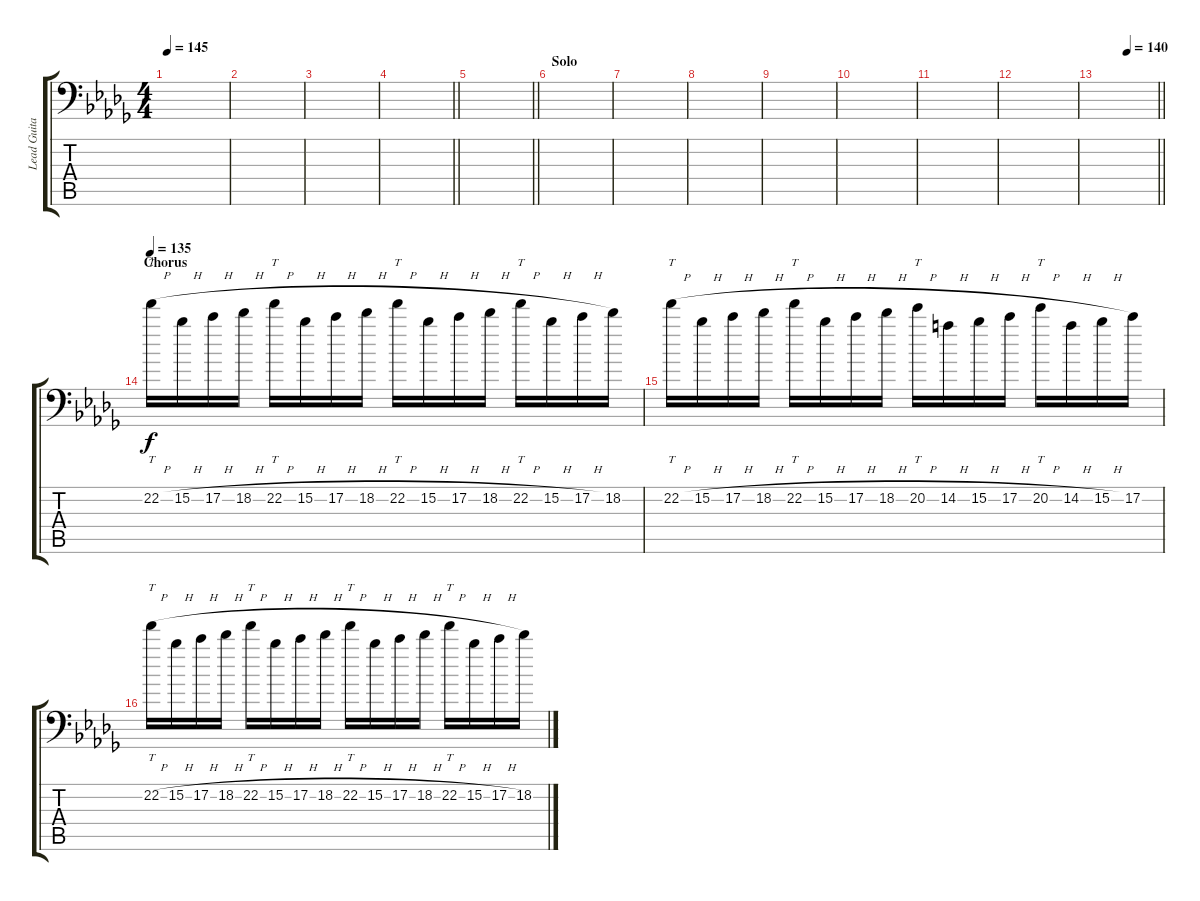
\track ("Lead Guitar" "Lead Guita") {instrument distortionguitar}
\staff {score tabs}
\tuning (C4 G3 Eb3 Bb2 F2 Bb1) {hide}
\ts (4 4)
\tempo 145
\clef f4
\ks bbminor
|
|
|
\barLineRight lightlight
|
\barLineRight lightlight
|
\section ("" "Solo")
|
|
|
|
|
|
|
\tempo (140 0.5)
\barLineRight lightlight
|
\section ("" "Chorus")
\tempo 135
22.2{h}.16{tt} 15.2{h}.16 17.2{h}.16 18.2{h}.16 22.2{h}.16{tt} 15.2{h}.16 17.2{h}.16 18.2{h}.16 22.2{h}.16{tt} 15.2{h}.16 17.2{h}.16 18.2{h}.16 22.2{h}.16{tt} 15.2{h}.16 17.2{h}.16 18.2.16 |
22.2{h}.16{tt} 15.2{h}.16 17.2{h}.16 18.2{h}.16 22.2{h}.16{tt} 15.2{h}.16 17.2{h}.16 18.2{h}.16 20.2{h}.16{tt} 14.2{h}.16 15.2{h}.16 17.2{h}.16 20.2{h}.16{tt} 14.2{h}.16 15.2{h}.16 17.2.16 |
22.2{h}.16{tt} 15.2{h}.16 17.2{h}.16 18.2{h}.16 22.2{h}.16{tt} 15.2{h}.16 17.2{h}.16 18.2{h}.16 22.2{h}.16{tt} 15.2{h}.16 17.2{h}.16 18.2{h}.16 22.2{h}.16{tt} 15.2{h}.16 17.2{h}.16 18.2.16
